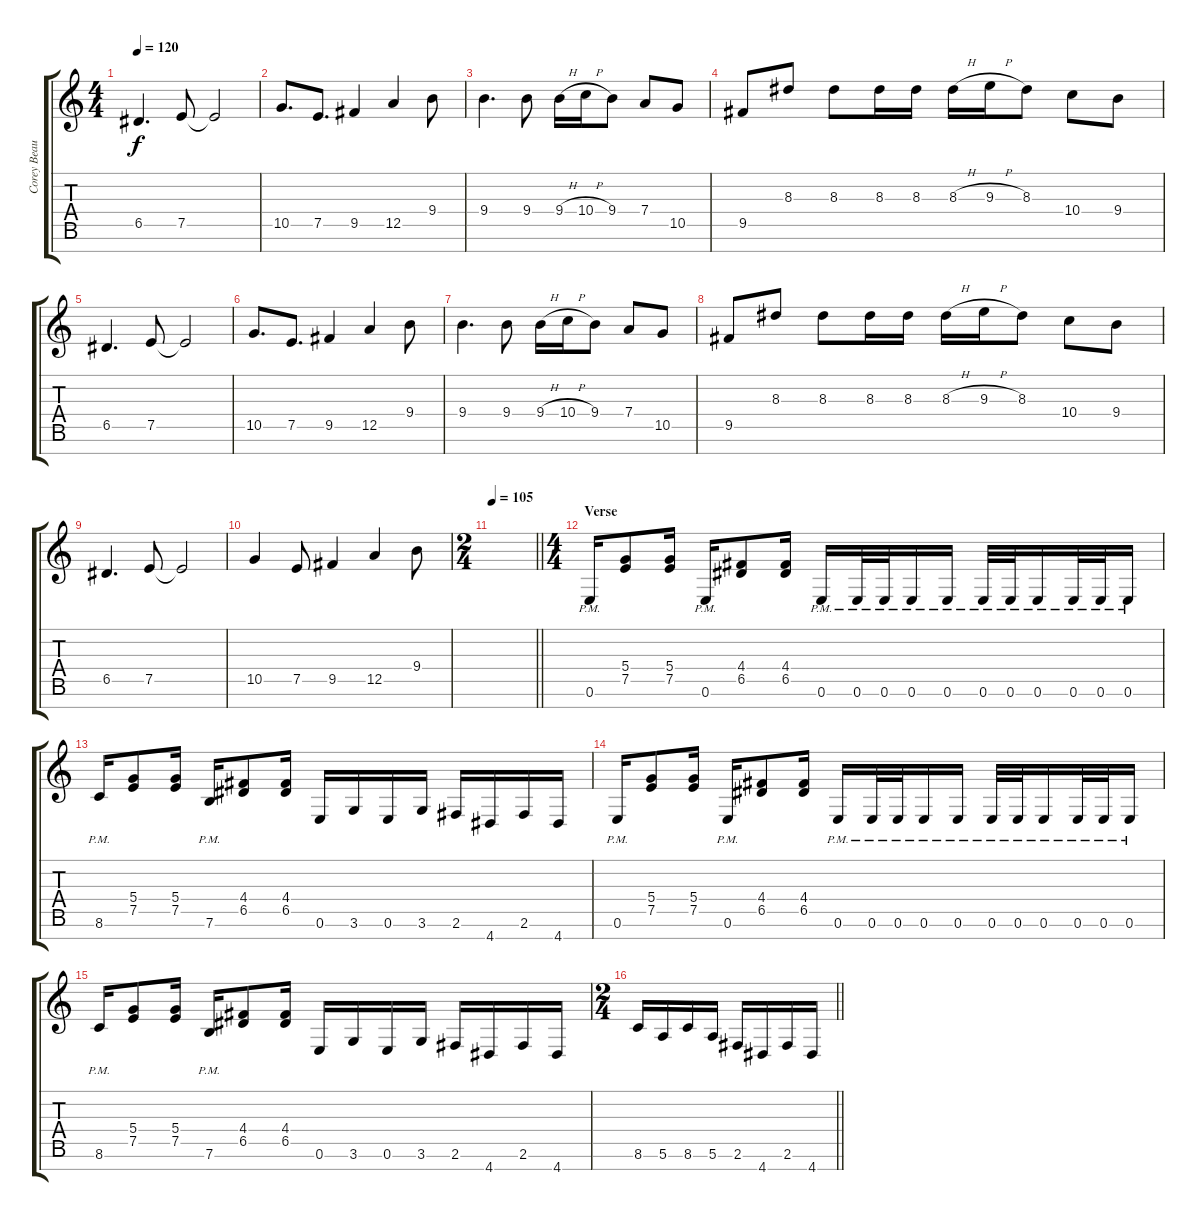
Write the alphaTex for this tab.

\track ("Corey Beaulieu" "Corey Beau") {instrument distortionguitar}
\staff {score tabs}
\tuning (E4 B3 G3 D3 A2 E2 B1) {hide}
\ts (4 4)
\tempo 120
\clef g2
\ks c
6.5.4{d dy f} 7.5.8 7.5{t}.2 |
10.5.8{d} 7.5.8{d} 9.5.4 12.5.4 9.4.8 |
9.4.4{d} 9.4.8 9.4{h}.16 10.4{h}.16 9.4.8 7.4.8 10.5.8 |
9.5.8 8.3.8 8.3.8 8.3.16 8.3.16 8.3{h}.16 9.3{h}.16 8.3.8 10.4.8 9.4.8 |
6.5.4{d} 7.5.8 7.5{t}.2 |
10.5.8{d} 7.5.8{d} 9.5.4 12.5.4 9.4.8 |
9.4.4{d} 9.4.8 9.4{h}.16 10.4{h}.16 9.4.8 7.4.8 10.5.8 |
9.5.8 8.3.8 8.3.8 8.3.16 8.3.16 8.3{h}.16 9.3{h}.16 8.3.8 10.4.8 9.4.8 |
6.5.4{d} 7.5.8 7.5{t}.2 |
10.5.4 7.5.8 9.5.4 12.5.4 9.4.8 |
\ts (2 4)
\tempo 105
\barLineRight lightlight
|
\ts (4 4)
\section ("" "Verse")
0.6{pm}.16 (5.4 7.5).8 (5.4 7.5).16 0.6{pm}.16 (4.4 6.5).8 (4.4 6.5).16 0.6{pm}.16 0.6{pm}.32 0.6{pm}.32 0.6{pm}.16 0.6{pm}.16 0.6{pm}.32 0.6{pm}.32 0.6{pm}.16 0.6{pm}.32 0.6{pm}.32 0.6{pm}.16 |
8.6{pm}.16 (5.4 7.5).8 (5.4 7.5).16 7.6{pm}.16 (4.4 6.5).8 (4.4 6.5).16 0.6.16 3.6.16 0.6.16 3.6.16 2.6.16 4.7.16 2.6.16 4.7.16 |
0.6{pm}.16 (5.4 7.5).8 (5.4 7.5).16 0.6{pm}.16 (4.4 6.5).8 (4.4 6.5).16 0.6{pm}.16 0.6{pm}.32 0.6{pm}.32 0.6{pm}.16 0.6{pm}.16 0.6{pm}.32 0.6{pm}.32 0.6{pm}.16 0.6{pm}.32 0.6{pm}.32 0.6{pm}.16 |
8.6{pm}.16 (5.4 7.5).8 (5.4 7.5).16 7.6{pm}.16 (4.4 6.5).8 (4.4 6.5).16 0.6.16 3.6.16 0.6.16 3.6.16 2.6.16 4.7.16 2.6.16 4.7.16 |
\ts (2 4)
\barLineRight lightlight
8.6.16 5.6.16 8.6.16 5.6.16 2.6.16 4.7.16 2.6.16 4.7.16
